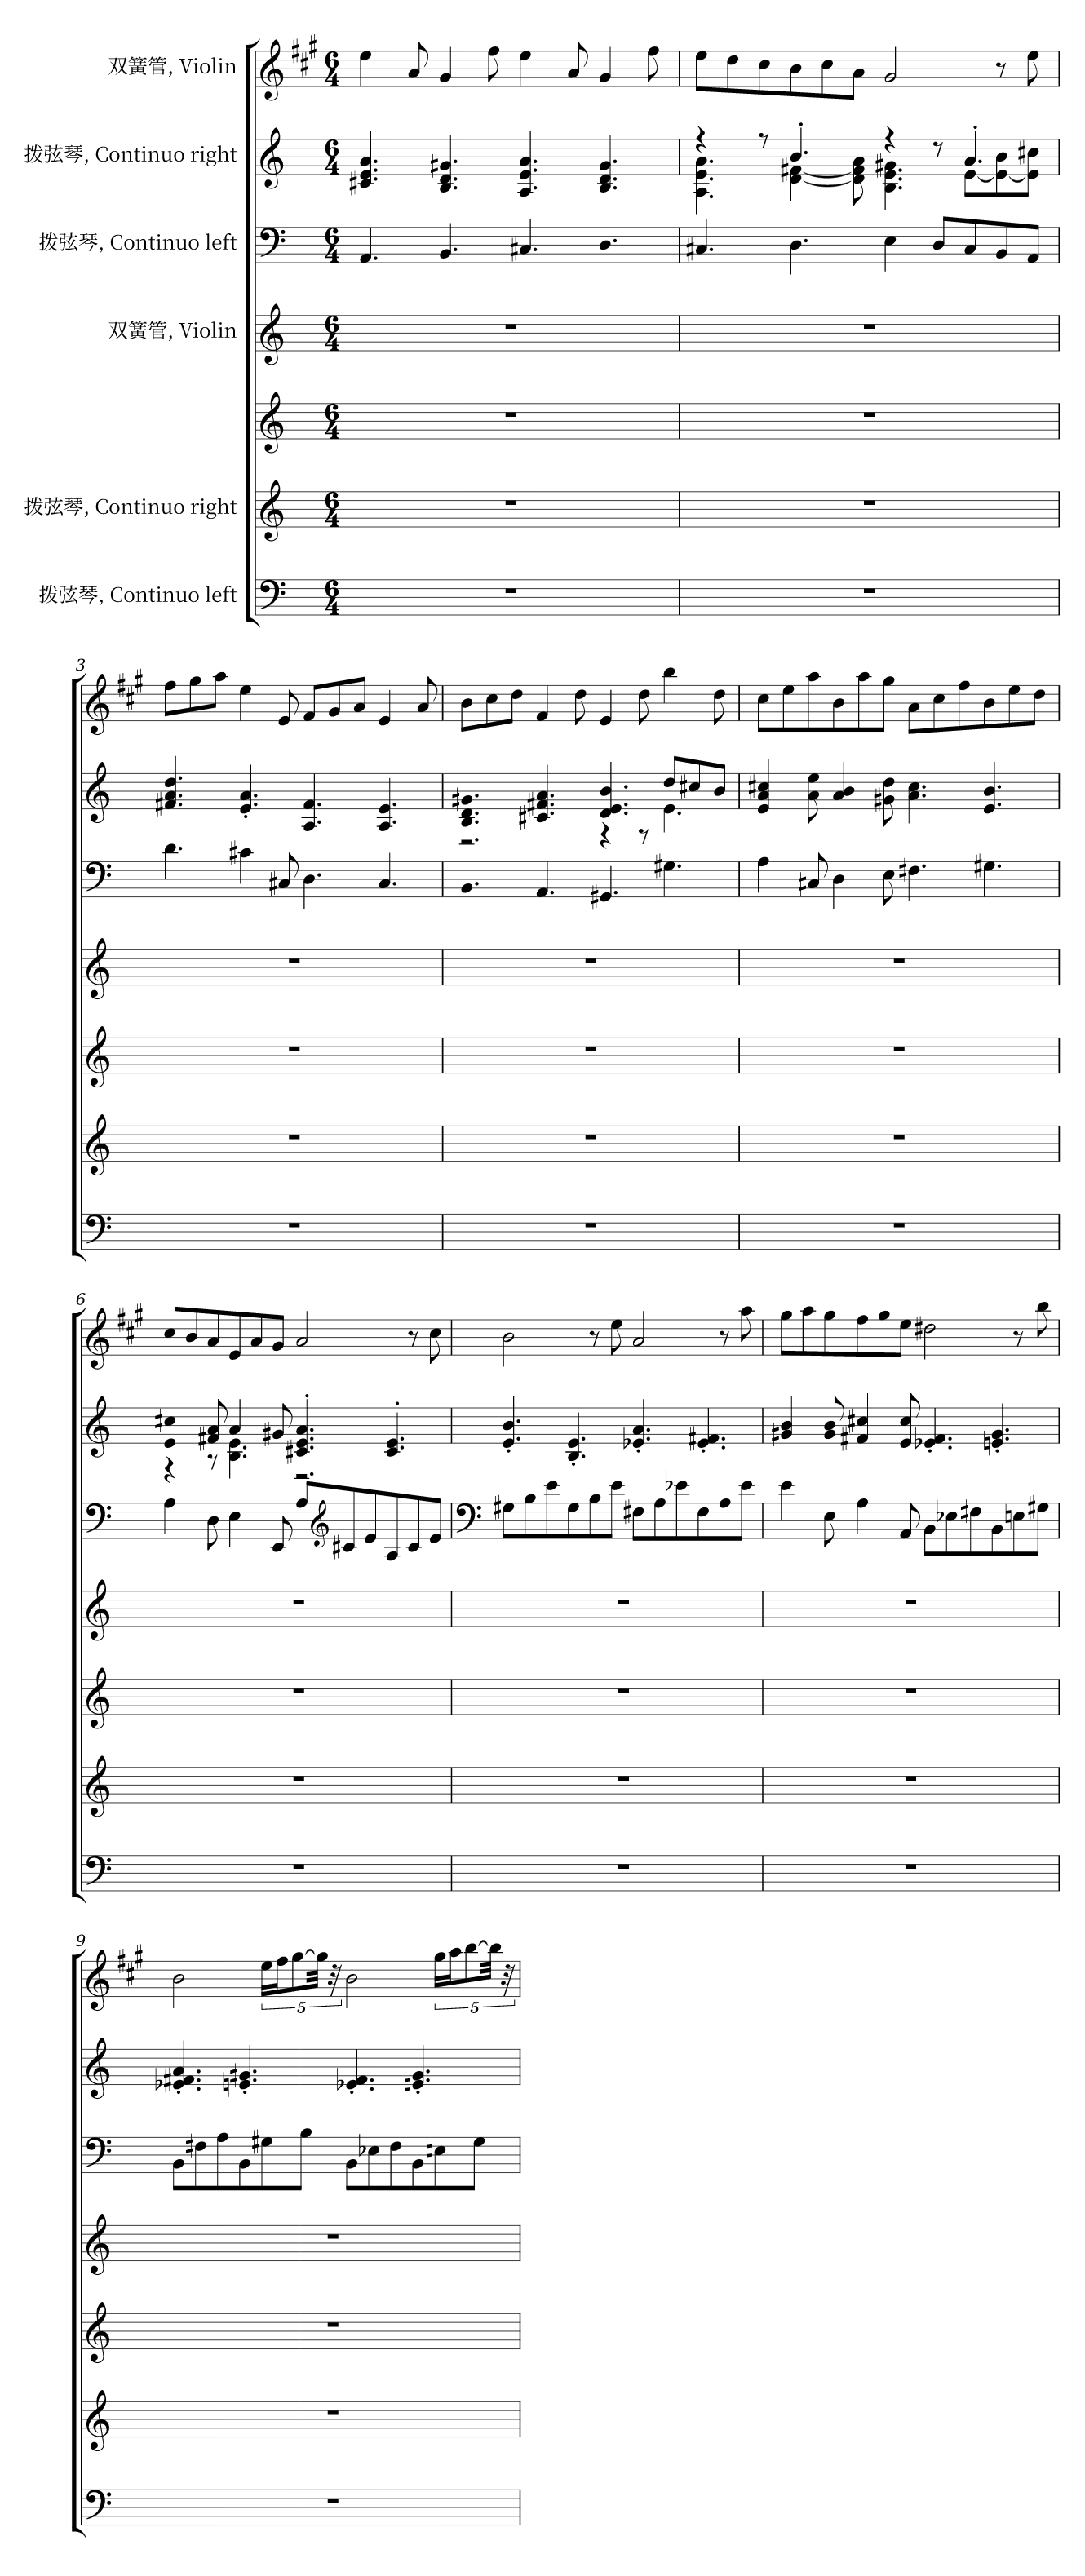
**kern	**kern	**kern	**kern	**kern	**kern	**kern
*part6	*part5	*part5	*part4	*part3	*part2	*part1
*staff7	*staff6	*staff5	*staff4	*staff3	*staff2	*staff1
*I"拨弦琴, Continuo left	*I"拨弦琴, Continuo right	*	*I"双簧管, Violin	*I"拨弦琴, Continuo left	*I"拨弦琴, Continuo right	*I"双簧管, Violin
*clefF4	*clefG2	*clefG2	*clefG2	*clefF4	*clefG2	*clefG2
*k[]	*k[]	*k[]	*k[]	*k[]	*k[]	*k[f#c#g#]
*M6/4	*M6/4	*M6/4	*M6/4	*M6/4	*M6/4	*M6/4
*MM170	*MM170	*MM170	*MM170	*MM170	*MM170	*MM170
=1	=1	=1	=1	=1	=1	=1
1.r	1.r	1.r	1.r	4.AA/	4.c#X/ 4.e/ 4.a/	4ee\
.	.	.	.	.	.	8a/
.	.	.	.	4.BB/	4.B/ 4.d/ 4.g#X/	4g#/
.	.	.	.	.	.	8ff#\
.	.	.	.	4.C#X/	4.A/ 4.e/ 4.a/	4ee\
.	.	.	.	.	.	8a/
.	.	.	.	4.D\	4.B/ 4.d/ 4.g#/	4g#/
.	.	.	.	.	.	8ff#\
=2	=2	=2	=2	=2	=2	=2
*	*	*	*	*	*^	*
1.r	1.r	1.r	1.r	4.C#X/	4r	4.A\ 4.e\ 4.a\	8ee\L
.	.	.	.	.	.	.	8dd\
.	.	.	.	.	8r	.	8cc#\
.	.	.	.	4.D\	4.b'/	[4d\ [4f#X\	8b\
.	.	.	.	.	.	.	8cc#\
.	.	.	.	.	.	8d\] 8f#\] 8a\	8a\J
.	.	.	.	4E\	4r	4.B\ 4.e\ 4.g#X\	2g#/
.	.	.	.	8D/L	8r	.	.
.	.	.	.	8C#/	4.a'/	[8e\L	.
.	.	.	.	8BB/	.	8e\_ 8b\	8r
.	.	.	.	8AA/J	.	8e\] 8cc#X\J	8ee\
*	*	*	*	*	*v	*v	*
!!LO:PB:g=z
=3	=3	=3	=3	=3	=3	=3
1.r	1.r	1.r	1.r	4.d\	4.f#X/ 4.a/ 4.dd/	8ff#\L
.	.	.	.	.	.	8gg#\
.	.	.	.	.	.	8aa\J
.	.	.	.	4c#X\	4.e/' 4.a/'	4ee\
.	.	.	.	8C#X/	.	8e/
.	.	.	.	4.D\	4.A/ 4.f#/	8f#/L
.	.	.	.	.	.	8g#/
.	.	.	.	.	.	8a/J
.	.	.	.	4.C#/	4.A/ 4.e/	4e/
.	.	.	.	.	.	8a/
=4	=4	=4	=4	=4	=4	=4
*	*	*	*	*	*^	*
1.r	1.r	1.r	1.r	4.BB/	4.B/ 4.d/ 4.g#X/	2.r	8b\L
.	.	.	.	.	.	.	8cc#\
.	.	.	.	.	.	.	8dd\J
.	.	.	.	4.AA/	4.c#X/ 4.f#X/ 4.a/	.	4f#/
.	.	.	.	.	.	.	8dd\
.	.	.	.	4.GG#X/	4.d/ 4.e/ 4.b/	4r	4e/
.	.	.	.	.	.	8r	8dd\
.	.	.	.	4.G#X\	8dd/L	4.e\	4bb\
.	.	.	.	.	8cc#X/	.	.
.	.	.	.	.	8b/J	.	8dd\
*	*	*	*	*	*v	*v	*
=5	=5	=5	=5	=5	=5	=5
1.r	1.r	1.r	1.r	4A\	4e/ 4a/ 4cc#X/	8cc#\L
.	.	.	.	.	.	8ee\
.	.	.	.	8C#X/	8a\ 8ee\	8aa\
.	.	.	.	4D\	4a/ 4b/	8b\
.	.	.	.	.	.	8aa\
.	.	.	.	8E\	8g#X\ 8dd\	8gg#\J
.	.	.	.	4.F#X\	4.a\ 4.cc#\	8a\L
.	.	.	.	.	.	8cc#\
.	.	.	.	.	.	8ff#\
.	.	.	.	4.G#X\	4.e/ 4.b/	8b\
.	.	.	.	.	.	8ee\
.	.	.	.	.	.	8dd\J
!!LO:PB:g=z
=6	=6	=6	=6	=6	=6	=6
*	*	*	*	*	*^	*
1.r	1.r	1.r	1.r	4A\	4e/ 4cc#X/	4r	8cc#/L
.	.	.	.	.	.	.	8b/
.	.	.	.	8D\	8f#X/ 8a/	8r	8a/
.	.	.	.	4E\	4a/	4.B\ 4.e\	8e/
.	.	.	.	.	.	.	8a/
.	.	.	.	8EE/	8g#X/	.	8g#/J
.	.	.	.	8A/L	4.c#X/' 4.e/' 4.a/'	2.r	2a/
*	*	*	*	*clefG2	*	*	*
.	.	.	.	8c#X/	.	.	.
.	.	.	.	8e/	.	.	.
.	.	.	.	8A/	4.c#/' 4.e/'	.	.
.	.	.	.	8c#/	.	.	8r
.	.	.	.	8e/J	.	.	8cc#\
*	*	*	*	*	*v	*v	*
=7	=7	=7	=7	=7	=7	=7
*	*	*	*	*clefF4	*	*
1.r	1.r	1.r	1.r	8G#X\L	4.e/' 4.b/'	2b\
.	.	.	.	8B\	.	.
.	.	.	.	8e\	.	.
.	.	.	.	8G#\	4.B/' 4.e/'	.
.	.	.	.	8B\	.	8r
.	.	.	.	8e\J	.	8ee\
.	.	.	.	8F#X\L	4.e-X/' 4.a/'	2a/
.	.	.	.	8A\	.	.
.	.	.	.	8e-X\	.	.
.	.	.	.	8F#\	4.e-/' 4.f#X/'	.
.	.	.	.	8A\	.	8r
.	.	.	.	8e-\J	.	8aa\
!!LO:PB:g=z
=8	=8	=8	=8	=8	=8	=8
1.r	1.r	1.r	1.r	4e\	4g#X/ 4b/	8gg#\L
.	.	.	.	.	.	8aa\
.	.	.	.	8E\	8g#/ 8b/	8gg#\
.	.	.	.	4A\	4f#X/ 4cc#X/	8ff#\
.	.	.	.	.	.	8gg#\
.	.	.	.	8AA/	8e/ 8cc#/	8ee\J
.	.	.	.	8BB\L	4.e-X/' 4.f#/'	2dd#X\
.	.	.	.	8E-X\	.	.
.	.	.	.	8F#X\	.	.
.	.	.	.	8BB\	4.en/' 4.g#/'	.
.	.	.	.	8En\	.	8r
.	.	.	.	8G#X\J	.	8bb\
=9	=9	=9	=9	=9	=9	=9
1.r	1.r	1.r	1.r	8BB\L	4.e-X/' 4.f#X/' 4.a/'	2b\
.	.	.	.	8F#X\	.	.
.	.	.	.	8A\	.	.
.	.	.	.	8BB\	4.en/' 4.g#X/'	.
.	.	.	.	8G#X\	.	20ee\LL
.	.	.	.	.	.	20ff#\J
.	.	.	.	.	.	[10gg#\
.	.	.	.	8B\J	.	.
.	.	.	.	.	.	40gg#\Jkk]
.	.	.	.	.	.	40r
.	.	.	.	8BB\L	4.e-X/' 4.f#/'	2b\
.	.	.	.	8E-X\	.	.
.	.	.	.	8F#\	.	.
.	.	.	.	8BB\	4.en/' 4.g#/'	.
.	.	.	.	8En\	.	20gg#\LL
.	.	.	.	.	.	20aa\J
.	.	.	.	.	.	[10bb\
.	.	.	.	8G#\J	.	.
.	.	.	.	.	.	40bb\Jkk]
.	.	.	.	.	.	40r
=	=	=	=	=	=	=
*-	*-	*-	*-	*-	*-	*-
